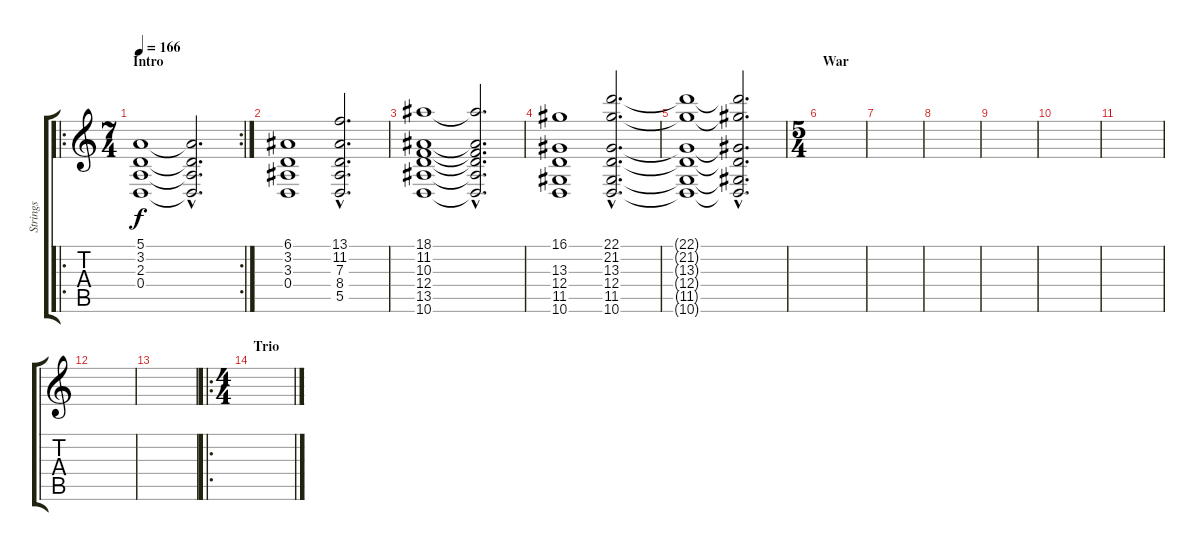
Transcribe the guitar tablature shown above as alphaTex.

\track ("Strings" "Strings") {instrument stringensemble1}
\staff {score tabs}
\tuning (E4 B3 G3 D3 A2 E2) {hide}
\ro
\rc 2
\ts (7 4)
\section ("" "Intro")
\tempo 166
\clef g2
\ks c
(5.1 3.2 2.3 0.4).1{dy f instrument stringensemble1} (5.1{hac t} 3.2{hac t} 2.3{hac t} 0.4{hac t}).2{d} |
(6.1 3.2 3.3 0.4).1 (13.1{hac} 11.2{hac} 7.3{hac} 8.4{hac} 5.5{hac}).2{d} |
(18.1 11.2 10.3 12.4 13.5 10.6).1 (18.1{hac t} 11.2{hac t} 10.3{hac t} 12.4{hac t} 13.5{hac t} 10.6{hac t}).2{d} |
(16.1 13.3 12.4 11.5 10.6).1 (22.1{hac} 21.2{hac} 13.3{hac} 12.4{hac} 11.5{hac} 10.6{hac}).2{d} |
(22.1{t} 21.2{t} 13.3{t} 12.4{t} 11.5{t} 10.6{t}).1 (22.1{hac t} 21.2{hac t} 13.3{hac t} 12.4{hac t} 11.5{hac t} 10.6{hac t}).2{d} |
\ts (5 4)
\section ("" "War")
|
|
|
|
|
|
|
|
\ro
\ts (4 4)
\section ("" "Trio")
